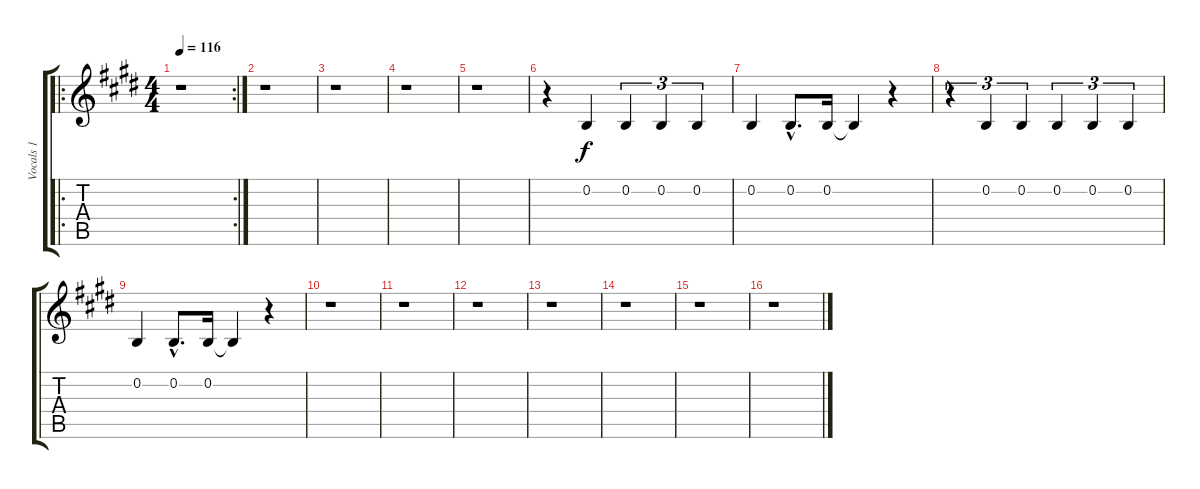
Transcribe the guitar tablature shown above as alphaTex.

\track ("Vocals 1" "Vocals 1") {instrument lead2sawtooth}
\staff {score tabs}
\tuning (E4 B3 G3 D3 A2 E2) {hide}
\ro
\rc 2
\ts (4 4)
\tempo 116
\clef g2
\ks e
r.1{dy f instrument lead2sawtooth} |
r.1 |
r.1 |
r.1 |
r.1 |
r.4 0.2.4 0.2.4{tu (3 2)} 0.2.4{tu (3 2)} 0.2.4{tu (3 2)} |
0.2.4 0.2{hac}.8{d} 0.2.16 0.2{t}.4 r.4 |
r.4{tu (3 2)} 0.2.4{tu (3 2)} 0.2.4{tu (3 2)} 0.2.4{tu (3 2)} 0.2.4{tu (3 2)} 0.2.4{tu (3 2)} |
0.2.4 0.2{hac}.8{d} 0.2.16 0.2{t}.4 r.4 |
r.1 |
r.1 |
r.1 |
r.1 |
r.1 |
r.1 |
r.1
